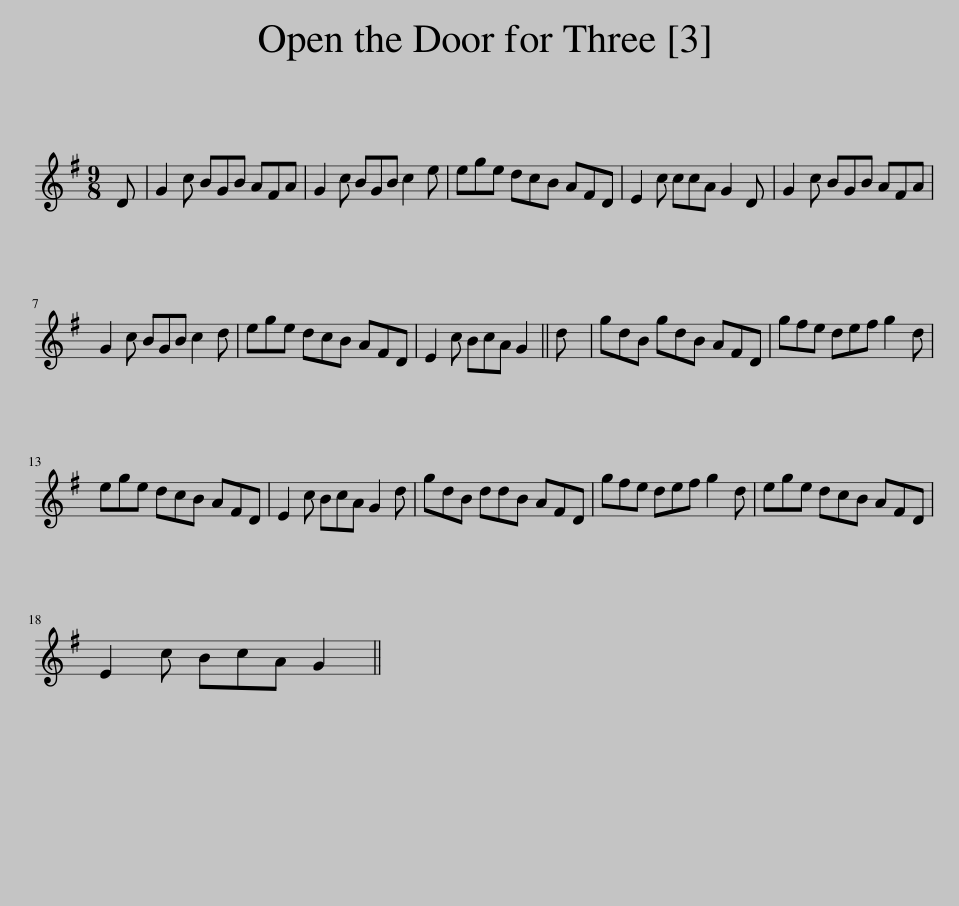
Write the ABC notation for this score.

X:1
L:1/8
M:9/8
I:linebreak $
K:G
V:1 treble
V:1
 D | G2 c BGB AFA | G2 c BGB c2 e | ege dcB AFD | E2 c ccA G2 D | %5
 G2 c BGB AFA |$ G2 c BGB c2 d | ege dcB AFD | E2 c BcA G2 || d | %10
 gdB gdB AFD | gfe def g2 d |$ ege dcB AFD | E2 c BcA G2 d | gdB ddB AFD | %15
 gfe def g2 d | ege dcB AFD |$ E2 c BcA G2 || %18
